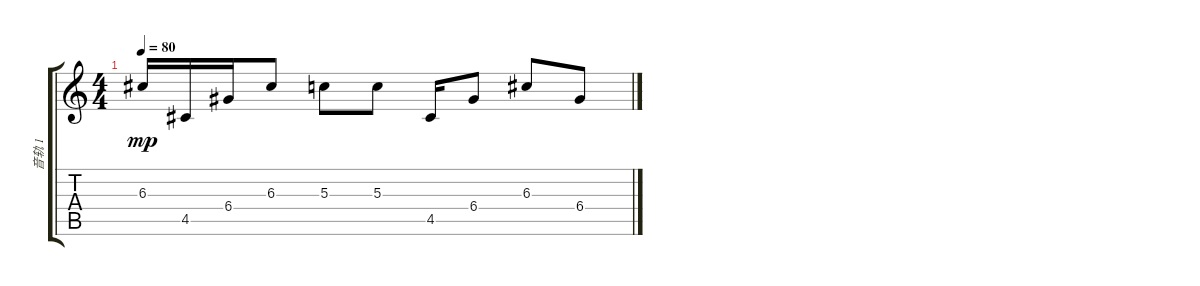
\track ("音轨 1" "音轨 1") {instrument acousticguitarsteel}
\staff {score tabs}
\tuning (E4 B3 G3 D3 A2 D2) {hide}
\ts (4 4)
\tempo 80
\clef g2
\ks c
6.3.16{dy mp} 4.5.16 6.4.16 6.3.8 5.3.8 5.3.8 4.5.16 6.4.8 6.3.8 6.4.8
